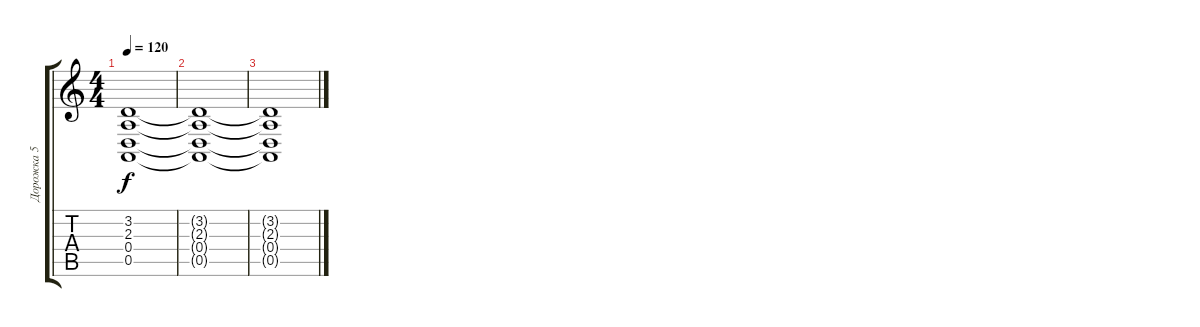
\track ("Дорожка 5" "Дорожка 5") {instrument stringensemble1}
\staff {score tabs}
\tuning (E4 B3 G3 D3 A2 E2) {hide}
\ts (4 4)
\tempo 120
\clef g2
\ks c
(3.2{t} 2.3{t} 0.4{t} 0.5{t}).1{dy f} |
(3.2{t} 2.3{t} 0.4{t} 0.5{t}).1 |
(3.2{t} 2.3{t} 0.4{t} 0.5{t}).1
